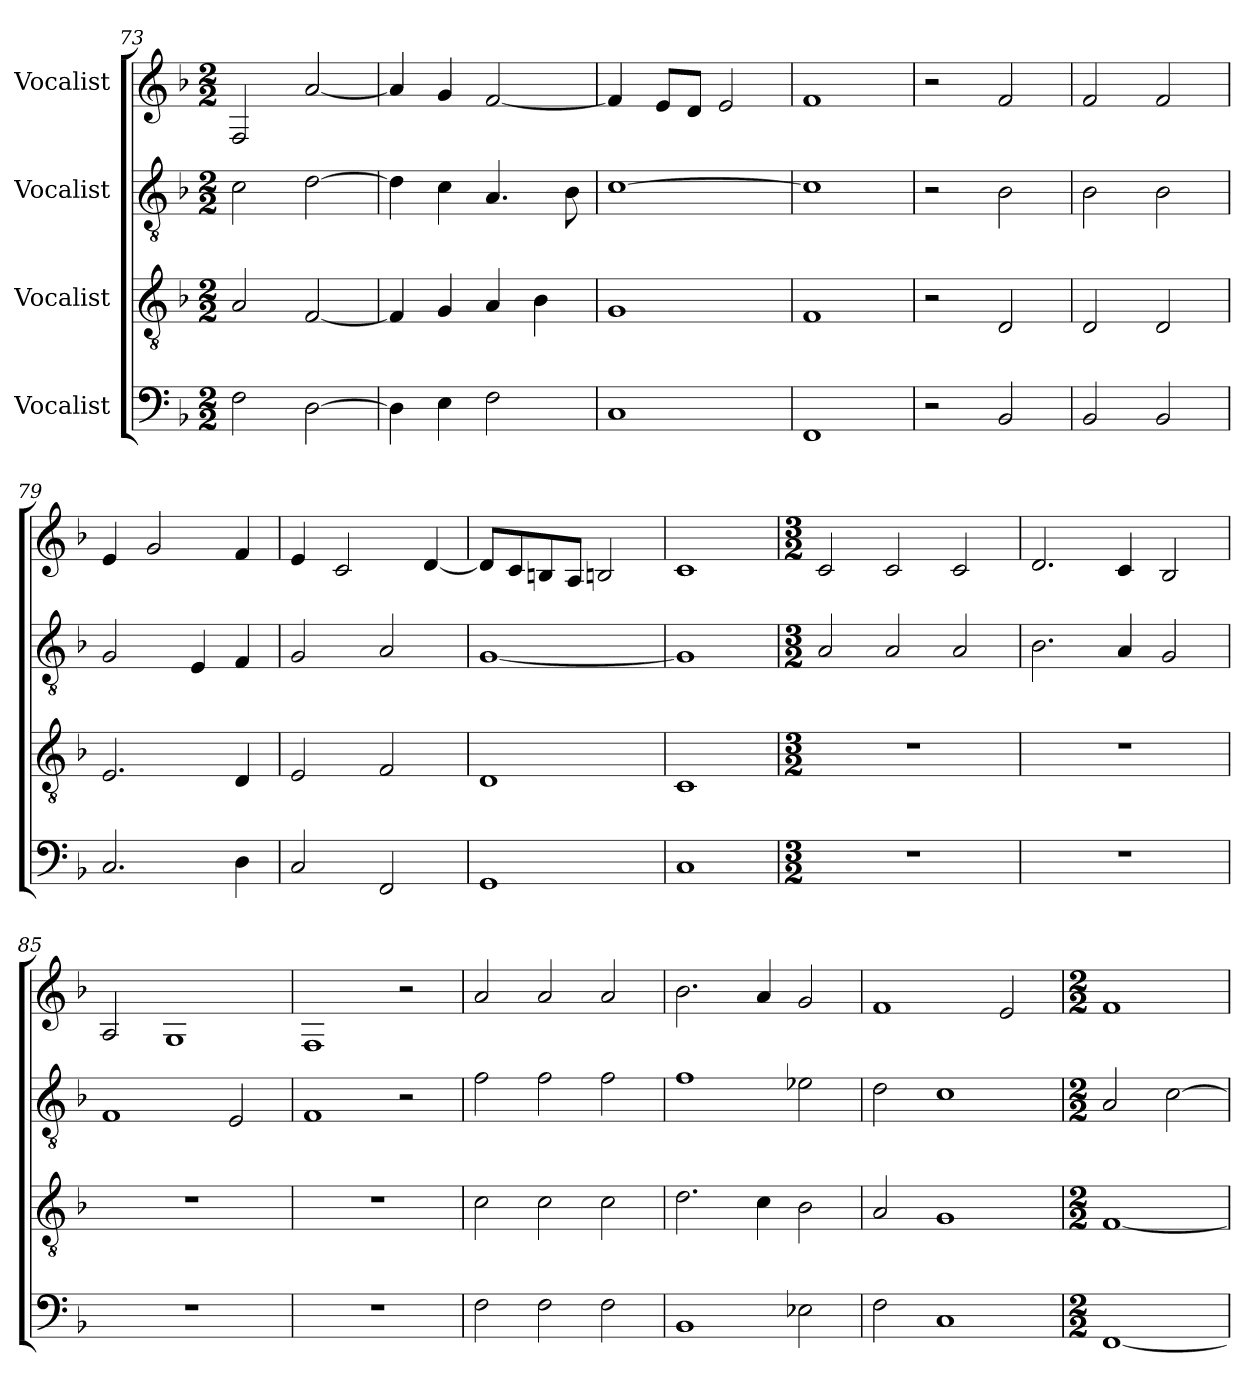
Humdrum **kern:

**kern	**kern	**kern	**kern
*part4	*part3	*part2	*part1
*staff4	*staff3	*staff2	*staff1
*I"Vocalist	*I"Vocalist	*I"Vocalist	*I"Vocalist
*clefF4	*clefGv2	*clefGv2	*clefG2
*k[b-]	*k[b-]	*k[b-]	*k[b-]
*M2/2	*M2/2	*M2/2	*M2/2
=73	=73	=73	=73
2F\	2A/	2c\	2F/
[2D\	[2F/	[2d\	[2a/
=74	=74	=74	=74
4D\]	4F/]	4d\]	4a/]
4E\	4G/	4c\	4g/
2F\	4A/	4.A/	[2f/
.	4B-\	.	.
.	.	8B-\	.
=75	=75	=75	=75
1C	1G	[1c	4f/]
.	.	.	8e/L
.	.	.	8d/J
.	.	.	2e/
=76	=76	=76	=76
1FF	1F	1c]	1f
=77	=77	=77	=77
2r	2r	2r	2r
2BB-/	2D/	2B-\	2f/
=78	=78	=78	=78
2BB-/	2D/	2B-\	2f/
2BB-/	2D/	2B-\	2f/
=79	=79	=79	=79
2.C/	2.E/	2G/	4e/
.	.	.	2g/
.	.	4E/	.
4D\	4D/	4F/	4f/
=80	=80	=80	=80
2C/	2E/	2G/	4e/
.	.	.	2c/
2FF/	2F/	2A/	.
.	.	.	[4d/
=81	=81	=81	=81
1GG	1D	[1G	8d/L]
.	.	.	8c/
.	.	.	8Bn/
.	.	.	8A/J
.	.	.	2Bn/
=82	=82	=82	=82
1C	1C	1G]	1c
=83	=83	=83	=83
*M3/2	*M3/2	*M3/2	*M3/2
*	*	*	*MM180
1.r	1.r	2A/	2c/
.	.	2A/	2c/
.	.	2A/	2c/
=84	=84	=84	=84
1.r	1.r	2.B-\	2.d/
.	.	4A/	4c/
.	.	2G/	2B-/
=85	=85	=85	=85
1.r	1.r	1F	2A/
.	.	.	1G
.	.	2E/	.
=86	=86	=86	=86
1.r	1.r	1F	1F
.	.	2r	2r
=87	=87	=87	=87
2F\	2c\	2f\	2a/
2F\	2c\	2f\	2a/
2F\	2c\	2f\	2a/
=88	=88	=88	=88
1BB-	2.d\	1f	2.b-\
.	4c\	.	4a/
2E-X\	2B-\	2e-X\	2g/
=89	=89	=89	=89
2F\	2A/	2d\	1f
1C	1G	1c	.
.	.	.	2e/
=90	=90	=90	=90
*M2/2	*M2/2	*M2/2	*M2/2
*	*	*	*MM120
[1FF	[1F	2A/	1f
.	.	[2c\	.
=	=	=	=
*-	*-	*-	*-
